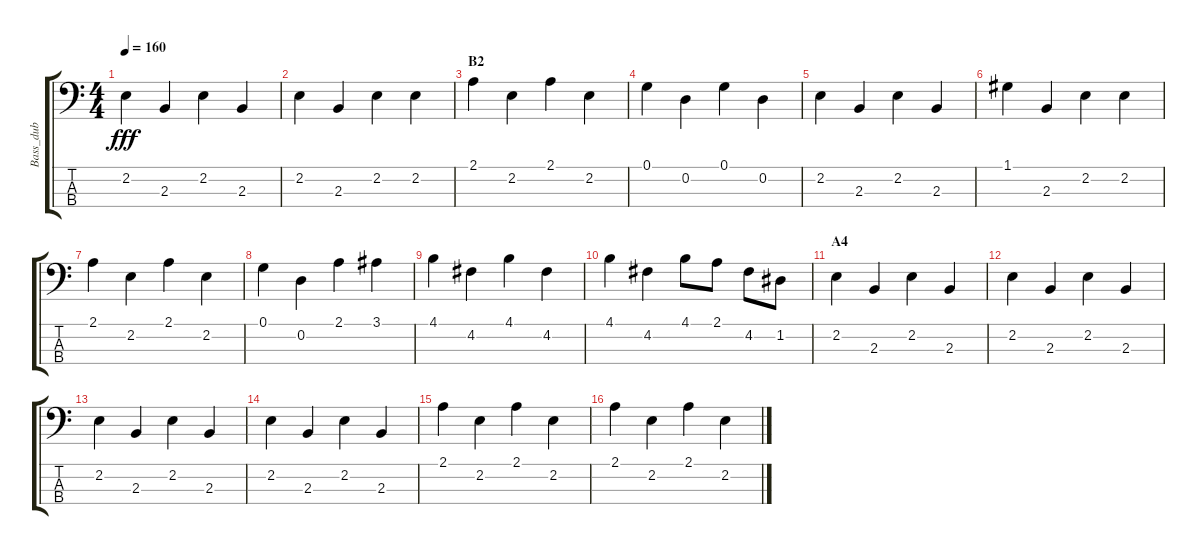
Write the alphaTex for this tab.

\track ("Bass_dub" "Bass_dub") {instrument electricguitarmuted}
\staff {score tabs}
\tuning (G2 D2 A1 E1) {hide}
\ts (4 4)
\tempo 160
\clef f4
\ks c
2.2.4{dy fff} 2.3.4 2.2.4 2.3.4 |
2.2.4 2.3.4 2.2.4 2.2.4 |
\section ("" "B2")
2.1.4 2.2.4 2.1.4 2.2.4 |
0.1.4 0.2.4 0.1.4 0.2.4 |
2.2.4 2.3.4 2.2.4 2.3.4 |
1.1.4 2.3.4 2.2.4 2.2.4 |
2.1.4 2.2.4 2.1.4 2.2.4 |
0.1.4 0.2.4 2.1.4 3.1.4 |
4.1.4 4.2.4 4.1.4 4.2.4 |
4.1.4 4.2.4 4.1.8 2.1.8 4.2.8 1.2.8 |
\section ("" "A4")
2.2.4 2.3.4 2.2.4 2.3.4 |
2.2.4 2.3.4 2.2.4 2.3.4 |
2.2.4 2.3.4 2.2.4 2.3.4 |
2.2.4 2.3.4 2.2.4 2.3.4 |
2.1.4 2.2.4 2.1.4 2.2.4 |
2.1.4 2.2.4 2.1.4 2.2.4
